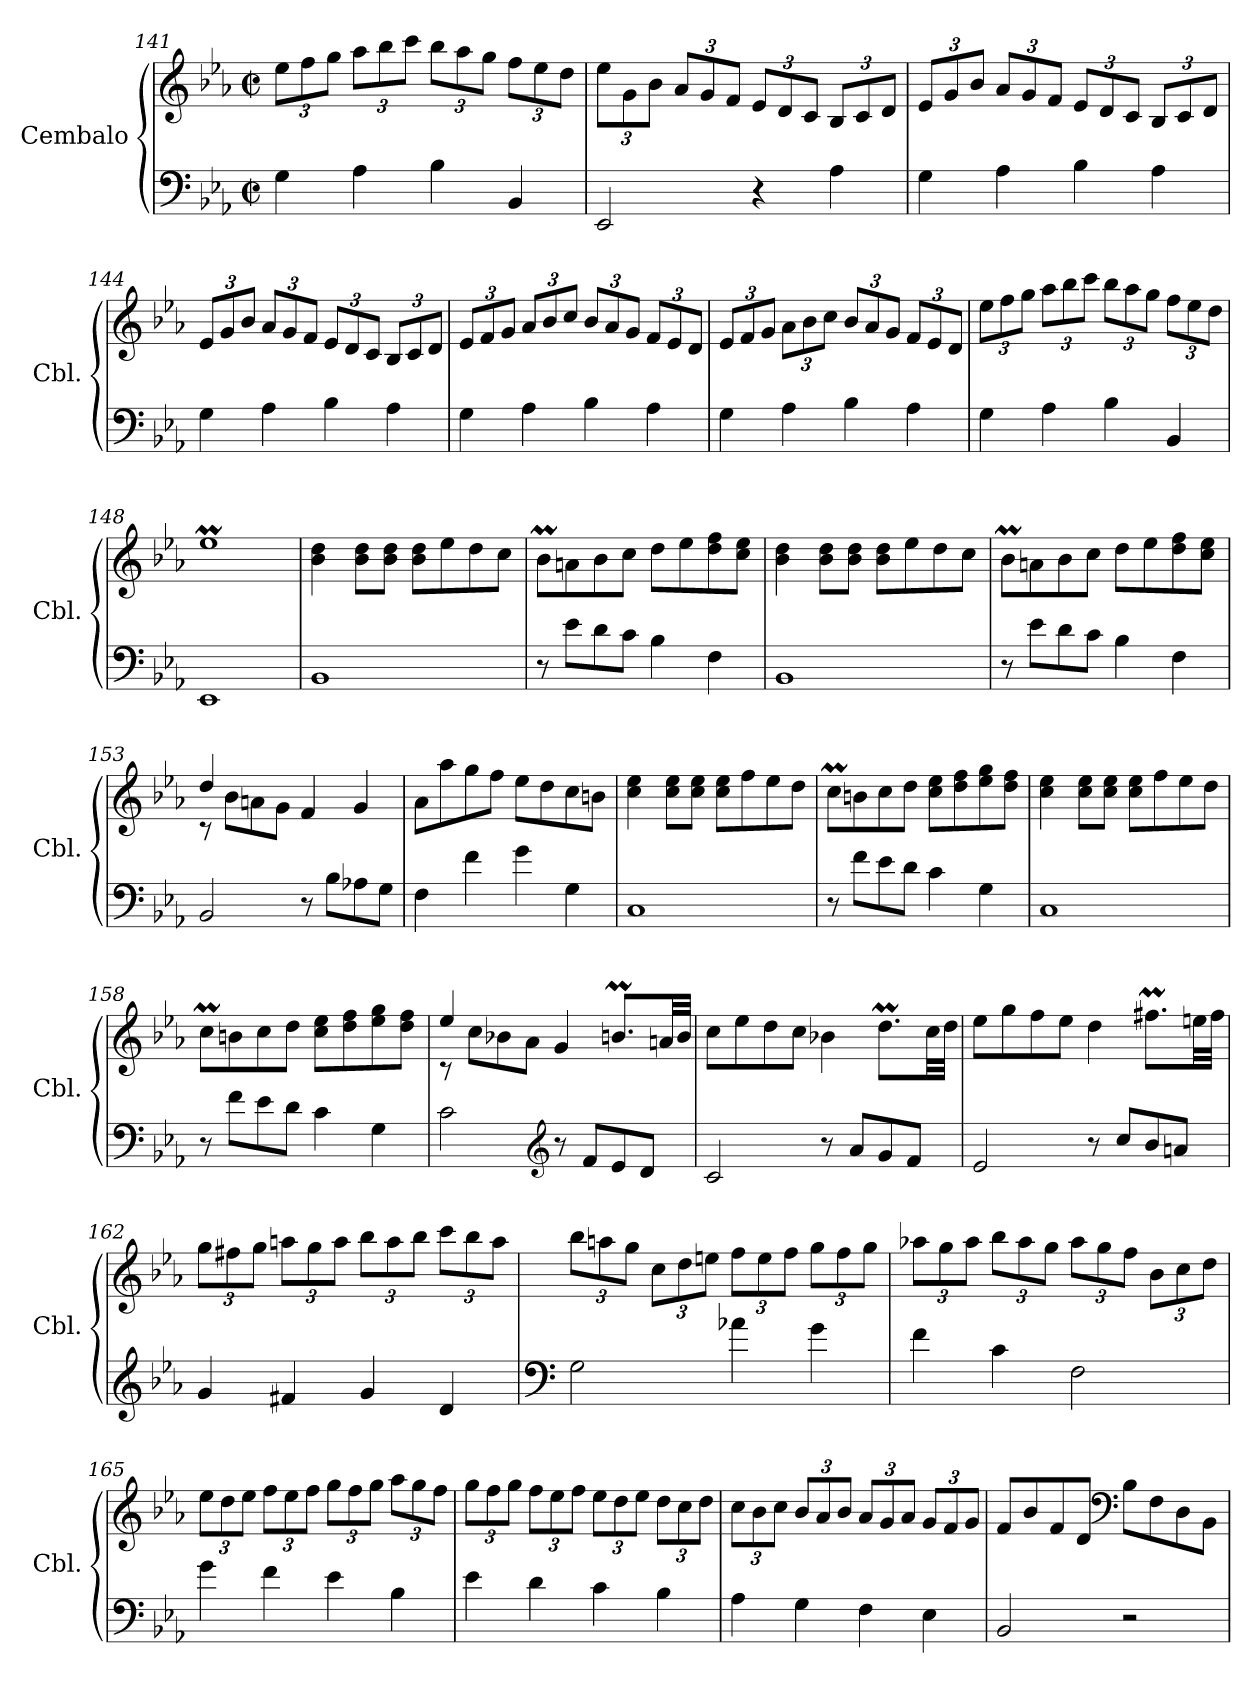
**kern	**kern
*part1	*part1
*staff2	*staff1
*I"Cembalo	*
*I'Cbl.	*
!!LO:LB:g=z
*clefF4	*clefG2
*k[b-e-a-]	*k[b-e-a-]
*M2/2	*M2/2
*met(c|)	*met(c|)
*	*Xbrackettup
=141	=141
4G\	12ee-\L
.	12ff\
.	12gg\J
4A-\	12aa-\L
.	12bb-\
.	12ccc\J
4B-\	12bb-\L
.	12aa-\
.	12gg\J
4BB-/	12ff\L
.	12ee-\
.	12dd\J
=142	=142
2EE-/	12ee-\L
.	12g\
.	12b-\J
.	12a-/L
.	12g/
.	12f/J
4r	12e-/L
.	12d/
.	12c/J
4A-\	12B-/L
.	12c/
.	12d/J
=143	=143
4G\	12e-/L
.	12g/
.	12b-/J
4A-\	12a-/L
.	12g/
.	12f/J
4B-\	12e-/L
.	12d/
.	12c/J
4A-\	12B-/L
.	12c/
.	12d/J
!!LO:LB:g=z
=144	=144
4G\	12e-/L
.	12g/
.	12b-/J
4A-\	12a-/L
.	12g/
.	12f/J
4B-\	12e-/L
.	12d/
.	12c/J
4A-\	12B-/L
.	12c/
.	12d/J
=145	=145
4G\	12e-/L
.	12f/
.	12g/J
4A-\	12a-/L
.	12b-/
.	12cc/J
4B-\	12b-/L
.	12a-/
.	12g/J
4A-\	12f/L
.	12e-/
.	12d/J
=146	=146
4G\	12e-/L
.	12f/
.	12g/J
4A-\	12a-\L
.	12b-\
.	12cc\J
4B-\	12b-/L
.	12a-/
.	12g/J
4A-\	12f/L
.	12e-/
.	12d/J
!!LO:LB:g=z
=147	=147
4G\	12ee-\L
.	12ff\
.	12gg\J
4A-\	12aa-\L
.	12bb-\
.	12ccc\J
4B-\	12bb-\L
.	12aa-\
.	12gg\J
4BB-/	12ff\L
.	12ee-\
.	12dd\J
=148	=148
1EE-	1ee-M
=149	=149
1BB-	4b-\ 4dd\
.	8b-\ 8dd\L
.	8b-\ 8dd\J
.	8b-\ 8dd\L
.	8ee-\
.	8dd\
.	8cc\J
=150	=150
8r	8b-M\L
8e-\L	8an\
8d\	8b-\
8c\J	8cc\J
4B-\	8dd\L
.	8ee-\
4F\	8dd\ 8ff\
.	8cc\ 8ee-\J
=151	=151
1BB-	4b-\ 4dd\
.	8b-\ 8dd\L
.	8b-\ 8dd\J
.	8b-\ 8dd\L
.	8ee-\
.	8dd\
.	8cc\J
!!LO:LB:g=z
=152	=152
8r	8b-M\L
8e-\L	8an\
8d\	8b-\
8c\J	8cc\J
4B-\	8dd\L
.	8ee-\
4F\	8dd\ 8ff\
.	8cc\ 8ee-\J
=153	=153
*	*^
2BB-/	8rc	4dd/
.	8b-\L	.
.	8an\	2.ryy
.	8g\J	.
8r	4f/	.
8B-\L	.	.
8A-X\	4g/	.
8G\J	.	.
*	*v	*v
=154	=154
4F\	8a-\L
.	8aa-\
4f\	8gg\
.	8ff\J
4g\	8ee-\L
.	8dd\
4G\	8cc\
.	8bn\J
=155	=155
1C	4cc\ 4ee-\
.	8cc\ 8ee-\L
.	8cc\ 8ee-\J
.	8cc\ 8ee-\L
.	8ff\
.	8ee-\
.	8dd\J
!!LO:PB:g=z
=156	=156
8r	8ccM\L
8f\L	8bn\
8e-\	8cc\
8d\J	8dd\J
4c\	8cc\ 8ee-\L
.	8dd\ 8ff\
4G\	8ee-\ 8gg\
.	8dd\ 8ff\J
=157	=157
1C	4cc\ 4ee-\
.	8cc\ 8ee-\L
.	8cc\ 8ee-\J
.	8cc\ 8ee-\L
.	8ff\
.	8ee-\
.	8dd\J
=158	=158
8r	8ccM\L
8f\L	8bn\
8e-\	8cc\
8d\J	8dd\J
4c\	8cc\ 8ee-\L
.	8dd\ 8ff\
4G\	8ee-\ 8gg\
.	8dd\ 8ff\J
=159	=159
*	*^
2c\	8rc	4ee-/
.	8cc\L	.
.	8b-X\	2.ryy
.	8a-\J	.
*clefG2	*	*
8r	4g/	.
8f/L	.	.
8e-/	8.bnm/L	.
8d/J	.	.
.	32an/LL	.
.	32b/JJJ	.
*	*v	*v
!!LO:LB:g=z
=160	=160
2c/	8cc\L
.	8ee-\
.	8dd\
.	8cc\J
8r	4b-X\
8a-/L	.
8g/	8.ddm\L
8f/J	.
.	32cc\LL
.	32dd\JJJ
=161	=161
2e-/	8ee-\L
.	8gg\
.	8ff\
.	8ee-\J
8r	4dd\
8cc/L	.
8b-/	8.ff#Xm\L
8an/J	.
.	32een\LL
.	32ff#\JJJ
=162	=162
4g/	12gg\L
.	12ff#X\
.	12gg\J
4f#X/	12aan\L
.	12gg\
.	12aa\J
4g/	12bb-\L
.	12aa\
.	12bb-\J
4d/	12ccc\L
.	12bb-\
.	12aa\J
!!LO:LB:g=z
=163	=163
*clefF4	*
2G\	12bb-\L
.	12aan\
.	12gg\J
.	12cc\L
.	12dd\
.	12een\J
4a-X\	12ff\L
.	12ee\
.	12ff\J
4g\	12gg\L
.	12ff\
.	12gg\J
=164	=164
4f\	12aa-X\L
.	12gg\
.	12aa-\J
4c\	12bb-\L
.	12aa-\
.	12gg\J
2F\	12aa-\L
.	12gg\
.	12ff\J
.	12b-\L
.	12cc\
.	12dd\J
=165	=165
4g\	12ee-\L
.	12dd\
.	12ee-\J
4f\	12ff\L
.	12ee-\
.	12ff\J
4e-\	12gg\L
.	12ff\
.	12gg\J
4B-\	12aa-\L
.	12gg\
.	12ff\J
!!LO:LB:g=z
=166	=166
4e-\	12gg\L
.	12ff\
.	12gg\J
4d\	12ff\L
.	12ee-\
.	12ff\J
4c\	12ee-\L
.	12dd\
.	12ee-\J
4B-\	12dd\L
.	12cc\
.	12dd\J
=167	=167
4A-\	12cc\L
.	12b-\
.	12cc\J
4G\	12b-/L
.	12a-/
.	12b-/J
4F\	12a-/L
.	12g/
.	12a-/J
4E-\	12g/L
.	12f/
.	12g/J
=168	=168
2BB-/	8f/L
.	8b-/
.	8f/
.	8d/J
*	*clefF4
2r	8B-\L
.	8F\
.	8D\
.	8BB-\J
=	=
*-	*-
